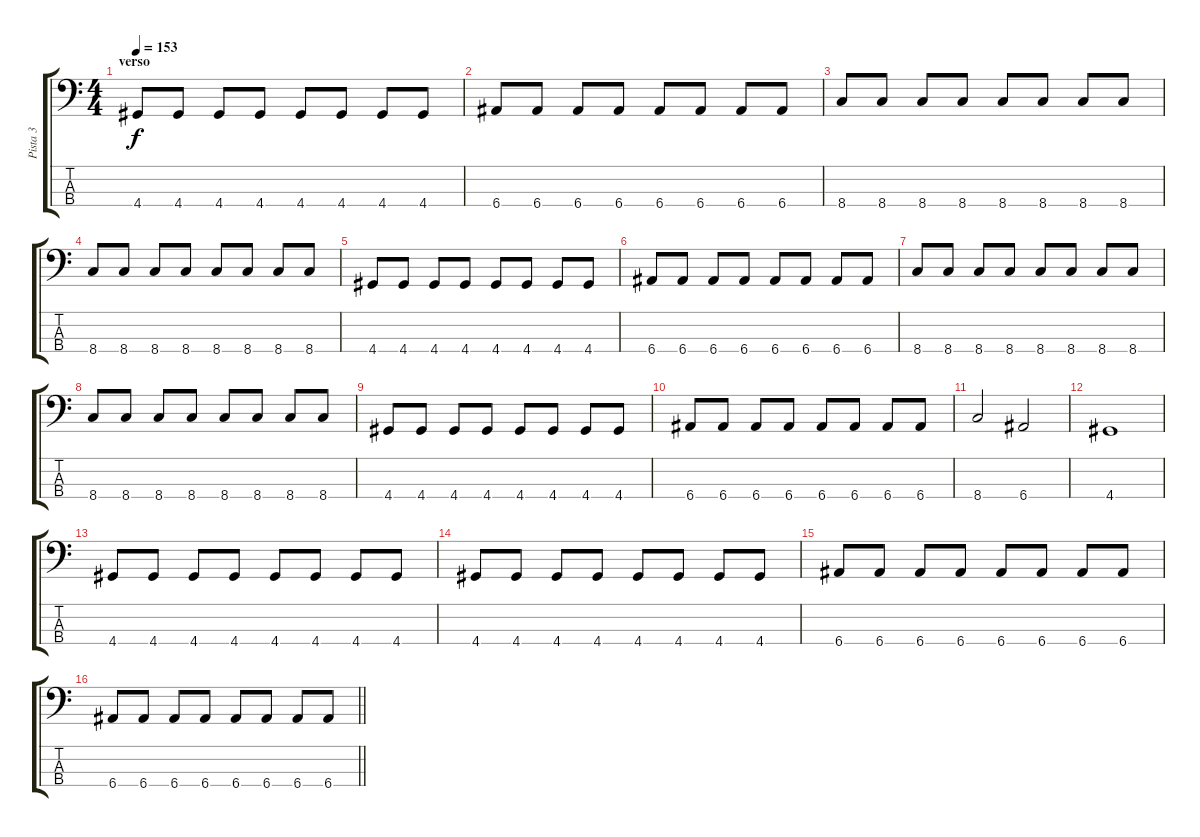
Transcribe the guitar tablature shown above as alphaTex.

\track ("Pista 3" "Pista 3") {instrument electricbassfinger}
\staff {score tabs}
\tuning (G2 D2 A1 E1) {hide}
\ts (4 4)
\section ("" "verso")
\tempo 153
\clef f4
\ks c
4.4.8{dy f} 4.4.8 4.4.8 4.4.8 4.4.8 4.4.8 4.4.8 4.4.8 |
6.4.8 6.4.8 6.4.8 6.4.8 6.4.8 6.4.8 6.4.8 6.4.8 |
8.4.8 8.4.8 8.4.8 8.4.8 8.4.8 8.4.8 8.4.8 8.4.8 |
8.4.8 8.4.8 8.4.8 8.4.8 8.4.8 8.4.8 8.4.8 8.4.8 |
4.4.8 4.4.8 4.4.8 4.4.8 4.4.8 4.4.8 4.4.8 4.4.8 |
6.4.8 6.4.8 6.4.8 6.4.8 6.4.8 6.4.8 6.4.8 6.4.8 |
8.4.8 8.4.8 8.4.8 8.4.8 8.4.8 8.4.8 8.4.8 8.4.8 |
8.4.8 8.4.8 8.4.8 8.4.8 8.4.8 8.4.8 8.4.8 8.4.8 |
4.4.8 4.4.8 4.4.8 4.4.8 4.4.8 4.4.8 4.4.8 4.4.8 |
6.4.8 6.4.8 6.4.8 6.4.8 6.4.8 6.4.8 6.4.8 6.4.8 |
8.4.2 6.4.2 |
4.4.1 |
4.4.8 4.4.8 4.4.8 4.4.8 4.4.8 4.4.8 4.4.8 4.4.8 |
4.4.8 4.4.8 4.4.8 4.4.8 4.4.8 4.4.8 4.4.8 4.4.8 |
6.4.8 6.4.8 6.4.8 6.4.8 6.4.8 6.4.8 6.4.8 6.4.8 |
\barLineRight lightlight
6.4.8 6.4.8 6.4.8 6.4.8 6.4.8 6.4.8 6.4.8 6.4.8
